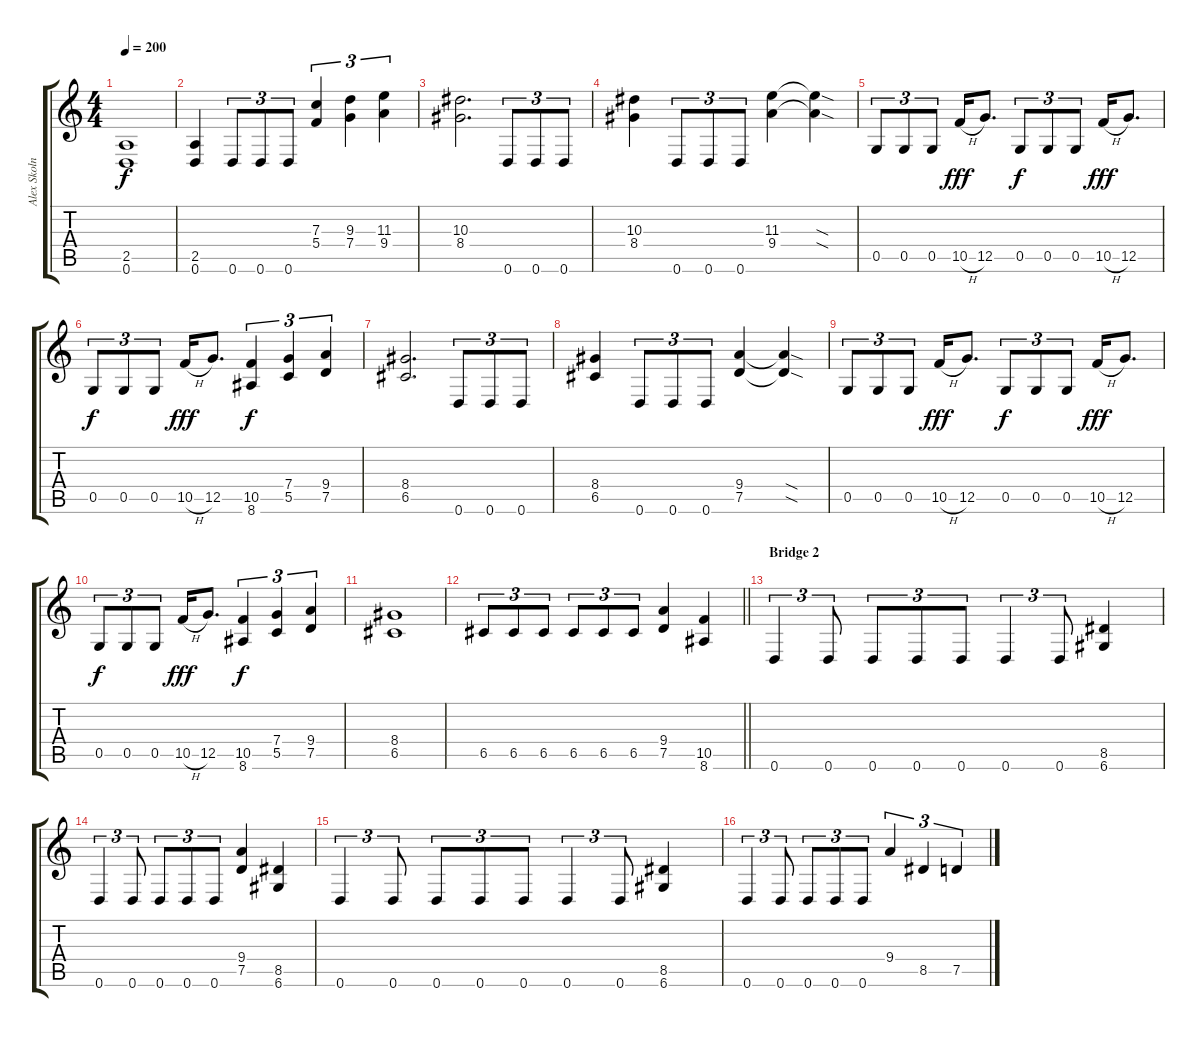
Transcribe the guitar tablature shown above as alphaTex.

\track ("Alex Skolnick" "Alex Skoln") {instrument distortionguitar}
\staff {score tabs}
\tuning (D4 A3 F3 C3 G2 D2) {hide}
\ts (4 4)
\tempo 200
\clef g2
\ks c
(2.5 0.6).1{dy f} |
(2.5 0.6).4 0.6.8{tu (3 2)} 0.6.8{tu (3 2)} 0.6.8{tu (3 2)} (7.3 5.4).4{tu (3 2)} (9.3 7.4).4{tu (3 2)} (11.3 9.4).4{tu (3 2)} |
(10.3 8.4).2{d} 0.6.8{tu (3 2)} 0.6.8{tu (3 2)} 0.6.8{tu (3 2)} |
(10.3 8.4).4 0.6.8{tu (3 2)} 0.6.8{tu (3 2)} 0.6.8{tu (3 2)} (11.3 9.4).4 (11.3{sod t} 9.4{sod t}).4 |
0.5.8{tu (3 2)} 0.5.8{tu (3 2)} 0.5.8{tu (3 2)} 10.5{h}.16{dy fff} 12.5.8{d} 0.5.8{tu (3 2) dy f} 0.5.8{tu (3 2)} 0.5.8{tu (3 2)} 10.5{h}.16{dy fff} 12.5.8{d} |
0.5.8{tu (3 2) dy f} 0.5.8{tu (3 2)} 0.5.8{tu (3 2)} 10.5{h}.16{dy fff} 12.5.8{d} (10.5 8.6).4{tu (3 2) dy f} (7.4 5.5).4{tu (3 2)} (9.4 7.5).4{tu (3 2)} |
(8.4 6.5).2{d} 0.6.8{tu (3 2)} 0.6.8{tu (3 2)} 0.6.8{tu (3 2)} |
(8.4 6.5).4 0.6.8{tu (3 2)} 0.6.8{tu (3 2)} 0.6.8{tu (3 2)} (9.4 7.5).4 (9.4{sod t} 7.5{sod t}).4 |
0.5.8{tu (3 2)} 0.5.8{tu (3 2)} 0.5.8{tu (3 2)} 10.5{h}.16{dy fff} 12.5.8{d} 0.5.8{tu (3 2) dy f} 0.5.8{tu (3 2)} 0.5.8{tu (3 2)} 10.5{h}.16{dy fff} 12.5.8{d} |
0.5.8{tu (3 2) dy f} 0.5.8{tu (3 2)} 0.5.8{tu (3 2)} 10.5{h}.16{dy fff} 12.5.8{d} (10.5 8.6).4{tu (3 2) dy f} (7.4 5.5).4{tu (3 2)} (9.4 7.5).4{tu (3 2)} |
(8.4 6.5).1 |
\barLineRight lightlight
6.5.8{tu (3 2)} 6.5.8{tu (3 2)} 6.5.8{tu (3 2)} 6.5.8{tu (3 2)} 6.5.8{tu (3 2)} 6.5.8{tu (3 2)} (9.4 7.5).4 (10.5 8.6).4 |
\section ("" "Bridge 2")
0.6.4{tu (3 2)} 0.6.8{tu (3 2)} 0.6.8{tu (3 2)} 0.6.8{tu (3 2)} 0.6.8{tu (3 2)} 0.6.4{tu (3 2)} 0.6.8{tu (3 2)} (8.5 6.6).4 |
0.6.4{tu (3 2)} 0.6.8{tu (3 2)} 0.6.8{tu (3 2)} 0.6.8{tu (3 2)} 0.6.8{tu (3 2)} (9.4 7.5).4 (8.5 6.6).4 |
0.6.4{tu (3 2)} 0.6.8{tu (3 2)} 0.6.8{tu (3 2)} 0.6.8{tu (3 2)} 0.6.8{tu (3 2)} 0.6.4{tu (3 2)} 0.6.8{tu (3 2)} (8.5 6.6).4 |
0.6.4{tu (3 2)} 0.6.8{tu (3 2)} 0.6.8{tu (3 2)} 0.6.8{tu (3 2)} 0.6.8{tu (3 2)} 9.4.4{tu (3 2)} 8.5.4{tu (3 2)} 7.5.4{tu (3 2)}
